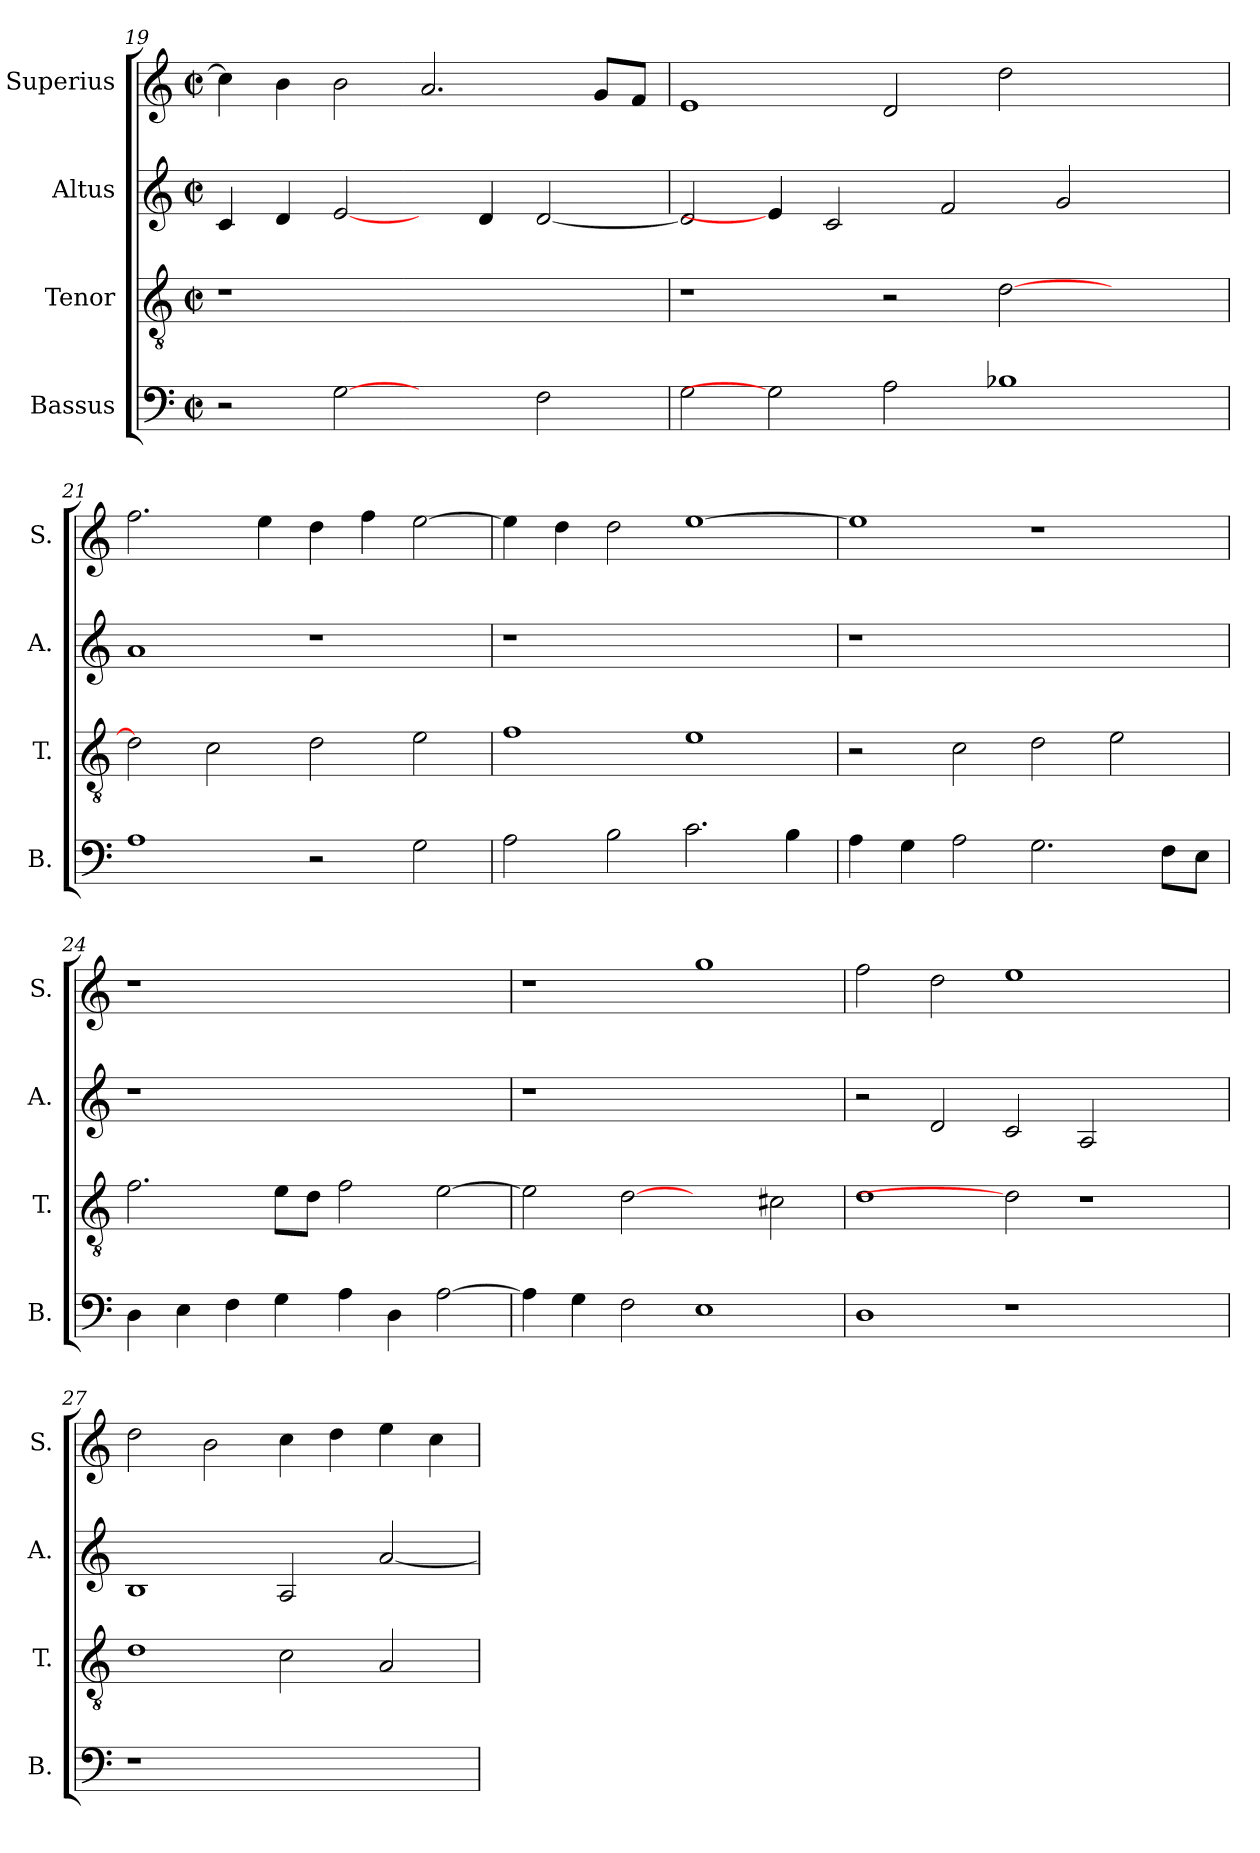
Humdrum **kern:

**kern	**kern	**kern	**kern
*part4	*part3	*part2	*part1
*staff4	*staff3	*staff2	*staff1
*I"Bassus	*I"Tenor	*I"Altus	*I"Superius
*I'B.	*I'T.	*I'A.	*I'S.
!!LO:PB:g=z
*clefF4	*clefGv2	*clefG2	*clefG2
*	*ITrd7c12	*	*
*k[]	*k[]	*k[]	*k[]
*C:	*C:	*C:	*C:
*M2/2	*M2/2	*M2/2	*M2/2
*met(c|)	*met(c|)	*met(c|)	*met(c|)
=19	=19	=19	=19
!	!LO:N:vis=1	!	!
2r	1r	4ci/	4cci\]
.	.	4di/	4bi\
[2Gi	.	[2ei/	2bi\
2ryy	1ryy	4ryy	2.ai/
.	.	4di/	.
2Fi\	.	[<2di/	.
.	.	.	8gi/L
.	.	.	8fi/J
=20	=20	=20	=20
2Gi\	1r	2di/]	1ei
2Gi]	.	4ei/]	.
.	.	2ci/	.
2Ai\	2r	.	2di/
.	.	2fi/	.
1B-Xi	[>2Di\	.	2ddi\
.	.	2gi/	.
.	2ryy	.	2ryy
.	.	4ryy	.
=21	=21	=21	=21
1Ai	2Di\]	1ai	2.ffi\
.	2Ci\	.	.
.	.	.	4eei\
2r	2Di\	1r	4ddi\
.	.	.	4ffi\
2Gi\	2Ei\	.	[>2eei\
=22	=22	=22	=22
!	!	!LO:N:vis=1	!
2Ai\	1Fi	1r	4eei\]
.	.	.	4ddi\
2Bi\	.	.	2ddi\
2.ci\	1Ei	1ryy	[>1eei
4Bi\	.	.	.
!!LO:LB:g=z
=23	=23	=23	=23
!	!	!LO:N:vis=1	!
4Ai\	2r	1r	1eei]
4Gi\	.	.	.
2Ai\	2Ci\	.	.
2.Gi\	2Di\	1ryy	1r
.	2Ei\	.	.
8Fi\L	.	.	.
8Ei\J	.	.	.
=24	=24	=24	=24
!	!	!LO:N:vis=1	!LO:N:vis=1
4Di\	2.Fi\	1r	1r
4Ei\	.	.	.
4Fi\	.	.	.
4Gi\	8Ei\L	.	.
.	8Di\J	.	.
4Ai\	2Fi\	1ryy	1ryy
4Di\	.	.	.
[>2Ai\	[>2Ei\	.	.
=25	=25	=25	=25
!	!	!LO:N:vis=1	!
4Ai\]	2Ei\]	1r	1r
4Gi\	.	.	.
2Fi\	[2Di	.	.
1Ei	2ryy	1ryy	1ggi
.	2C#Xi\	.	.
=26	=26	=26	=26
1Di	1Di	2r	2ffi\
.	.	2di/	2ddi\
1r	2Di]	2ci/	1eei
.	1r	2Ai/	.
2ryy	.	2ryy	2ryy
!!LO:PB:g=z
=27	=27	=27	=27
!LO:N:vis=1	!	!	!
1r	1Di	1Bi	2ddi\
.	.	.	2bi\
1ryy	2Ci\	2Ai/	4cci\
.	.	.	4ddi\
.	2AAi/	[<2ai/	4eei\
.	.	.	4cci\
=	=	=	=
*-	*-	*-	*-
